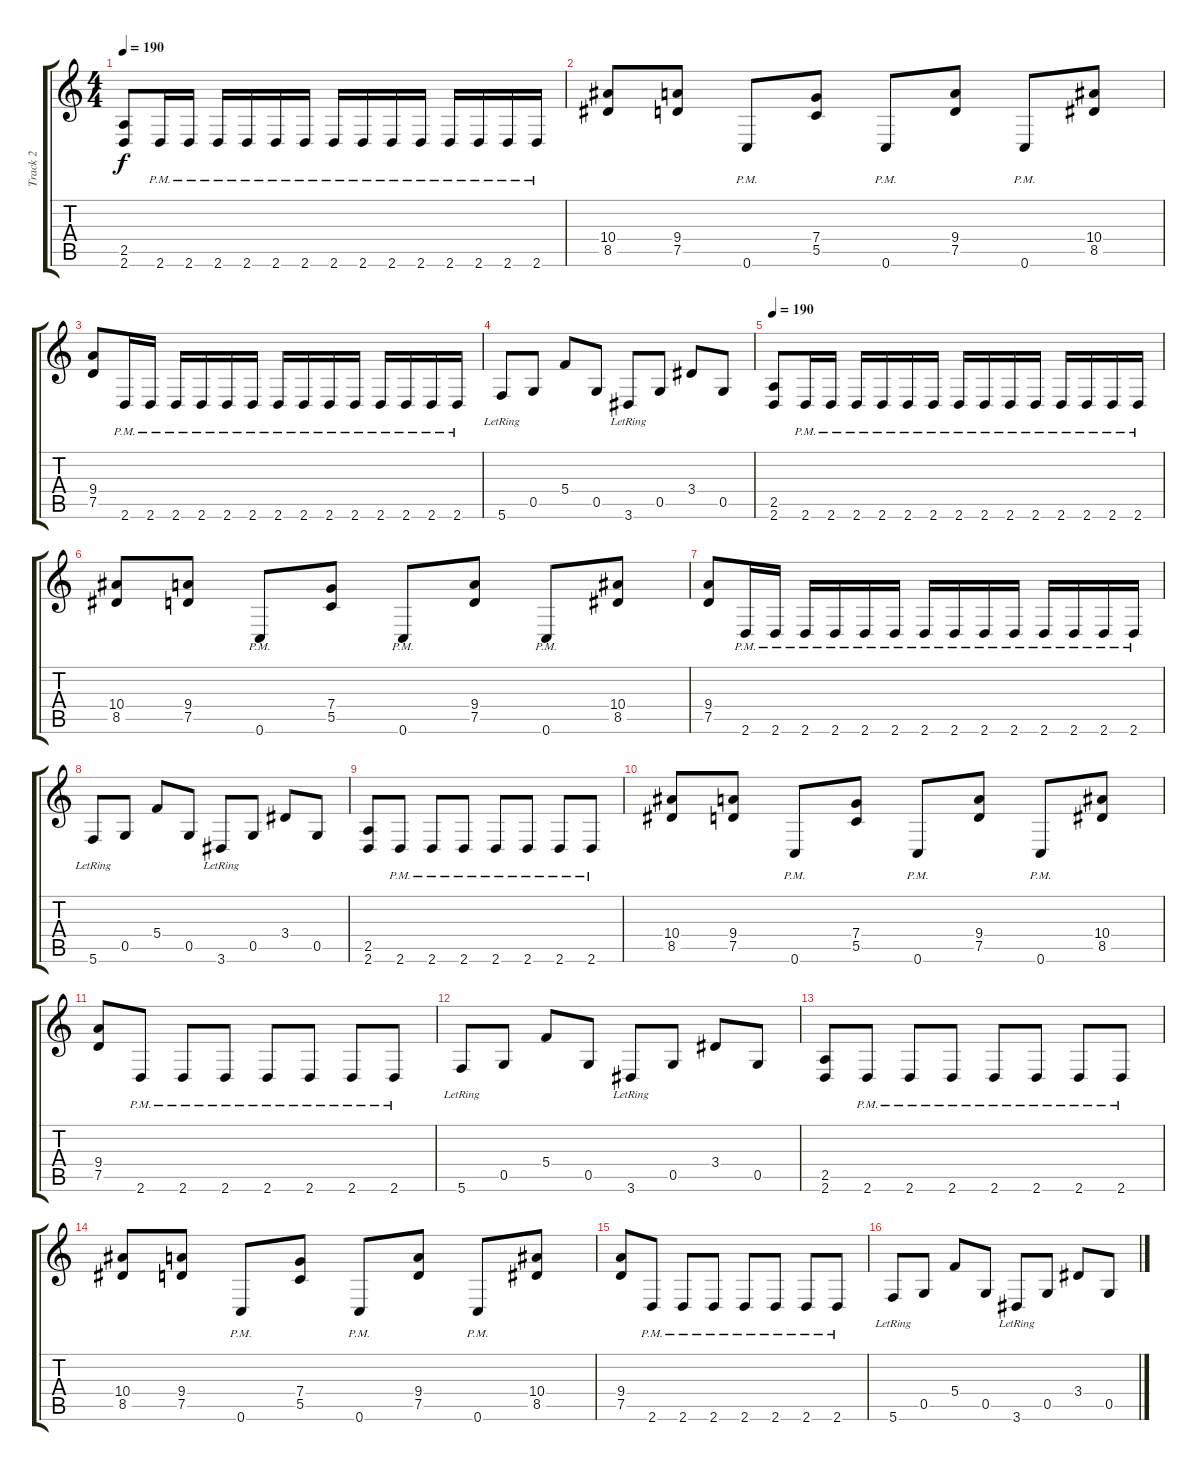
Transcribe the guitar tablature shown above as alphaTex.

\track ("Track 2" "Track 2") {instrument distortionguitar}
\staff {score tabs}
\tuning (D4 A3 F3 C3 G2 C2) {hide}
\ts (4 4)
\tempo 190
\clef g2
\ks c
(2.5 2.6).8{dy f} 2.6{pm}.16 2.6{pm}.16 2.6{pm}.16 2.6{pm}.16 2.6{pm}.16 2.6{pm}.16 2.6{pm}.16 2.6{pm}.16 2.6{pm}.16 2.6{pm}.16 2.6{pm}.16 2.6{pm}.16 2.6{pm}.16 2.6{pm}.16 |
(10.4 8.5).8 (9.4 7.5).8 0.6{pm}.8 (7.4 5.5).8 0.6{pm}.8 (9.4 7.5).8 0.6{pm}.8 (10.4 8.5).8 |
(9.4 7.5).8 2.6{pm}.16 2.6{pm}.16 2.6{pm}.16 2.6{pm}.16 2.6{pm}.16 2.6{pm}.16 2.6{pm}.16 2.6{pm}.16 2.6{pm}.16 2.6{pm}.16 2.6{pm}.16 2.6{pm}.16 2.6{pm}.16 2.6{pm}.16 |
5.6{lr}.8 0.5.8 5.4.8 0.5.8 3.6{lr}.8 0.5.8 3.4.8 0.5.8 |
\tempo 190
(2.5 2.6).8 2.6{pm}.16 2.6{pm}.16 2.6{pm}.16 2.6{pm}.16 2.6{pm}.16 2.6{pm}.16 2.6{pm}.16 2.6{pm}.16 2.6{pm}.16 2.6{pm}.16 2.6{pm}.16 2.6{pm}.16 2.6{pm}.16 2.6{pm}.16 |
(10.4 8.5).8 (9.4 7.5).8 0.6{pm}.8 (7.4 5.5).8 0.6{pm}.8 (9.4 7.5).8 0.6{pm}.8 (10.4 8.5).8 |
(9.4 7.5).8 2.6{pm}.16 2.6{pm}.16 2.6{pm}.16 2.6{pm}.16 2.6{pm}.16 2.6{pm}.16 2.6{pm}.16 2.6{pm}.16 2.6{pm}.16 2.6{pm}.16 2.6{pm}.16 2.6{pm}.16 2.6{pm}.16 2.6{pm}.16 |
5.6{lr}.8 0.5.8 5.4.8 0.5.8 3.6{lr}.8 0.5.8 3.4.8 0.5.8 |
(2.5 2.6).8 2.6{pm}.8 2.6{pm}.8 2.6{pm}.8 2.6{pm}.8 2.6{pm}.8 2.6{pm}.8 2.6{pm}.8 |
(10.4 8.5).8 (9.4 7.5).8 0.6{pm}.8 (7.4 5.5).8 0.6{pm}.8 (9.4 7.5).8 0.6{pm}.8 (10.4 8.5).8 |
(9.4 7.5).8 2.6{pm}.8 2.6{pm}.8 2.6{pm}.8 2.6{pm}.8 2.6{pm}.8 2.6{pm}.8 2.6{pm}.8 |
5.6{lr}.8 0.5.8 5.4.8 0.5.8 3.6{lr}.8 0.5.8 3.4.8 0.5.8 |
(2.5 2.6).8 2.6{pm}.8 2.6{pm}.8 2.6{pm}.8 2.6{pm}.8 2.6{pm}.8 2.6{pm}.8 2.6{pm}.8 |
(10.4 8.5).8 (9.4 7.5).8 0.6{pm}.8 (7.4 5.5).8 0.6{pm}.8 (9.4 7.5).8 0.6{pm}.8 (10.4 8.5).8 |
(9.4 7.5).8 2.6{pm}.8 2.6{pm}.8 2.6{pm}.8 2.6{pm}.8 2.6{pm}.8 2.6{pm}.8 2.6{pm}.8 |
5.6{lr}.8 0.5.8 5.4.8 0.5.8 3.6{lr}.8 0.5.8 3.4.8 0.5.8
